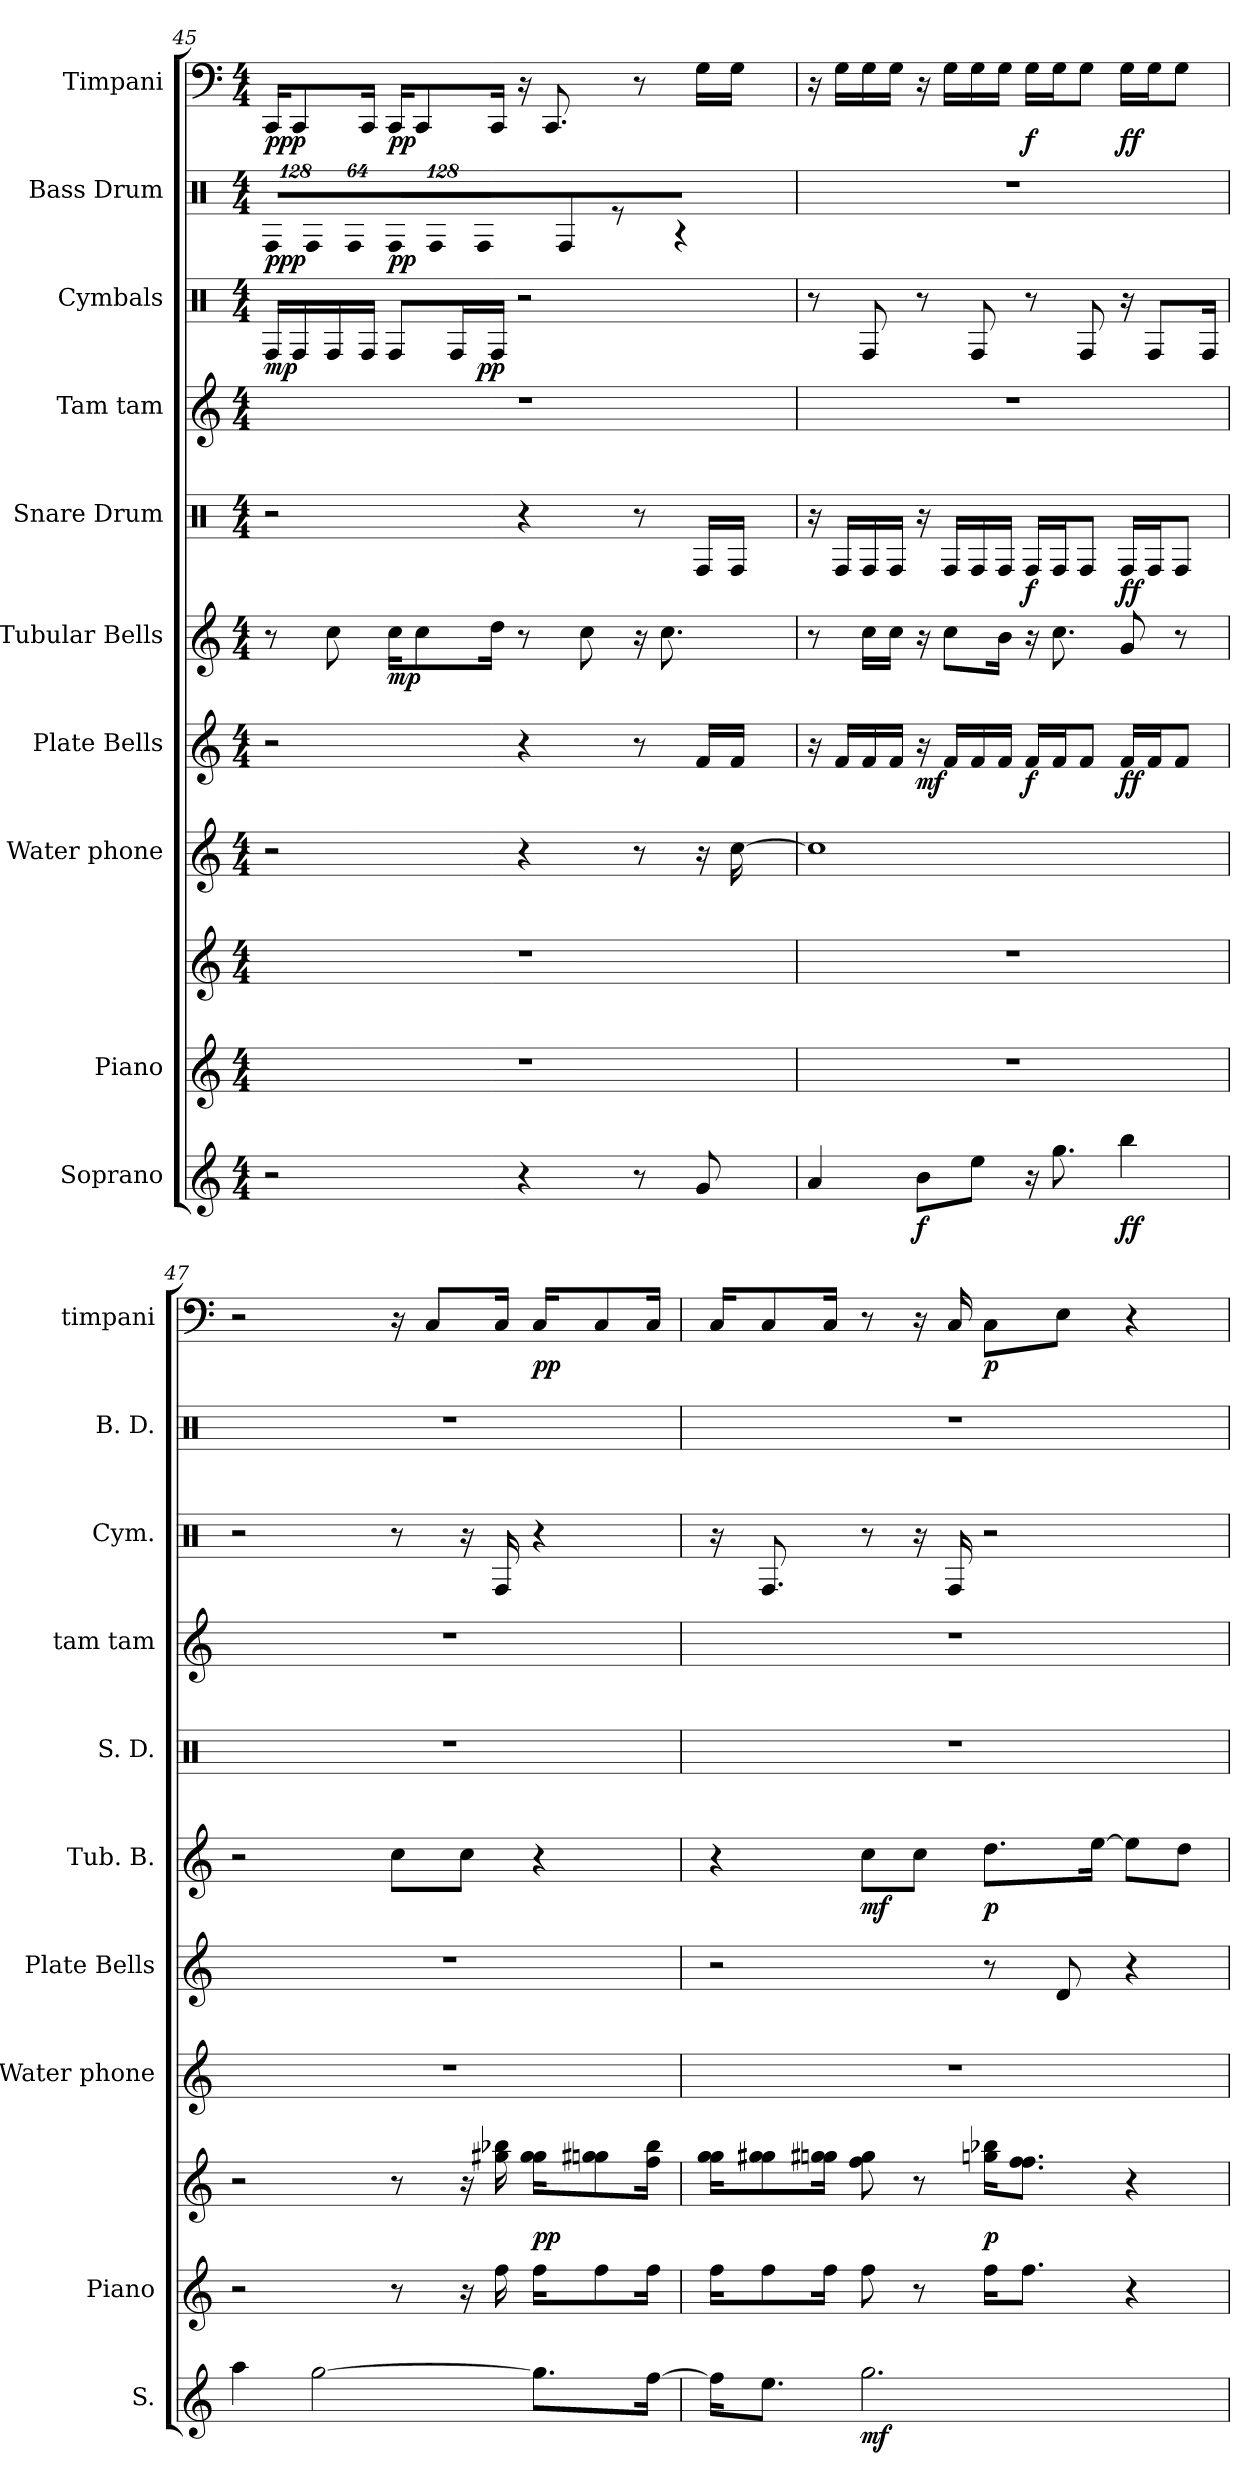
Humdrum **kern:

**kern	**dynam	**kern	**kern	**dynam	**kern	**kern	**dynam	**kern	**dynam	**kern	**dynam	**kern	**kern	**dynam	**kern	**dynam	**kern	**dynam
*part10	*part10	*part9	*part9	*part9	*part8	*part7	*part7	*part6	*part6	*part5	*part5	*part4	*part3	*part3	*part2	*part2	*part1	*part1
*staff11	*staff11	*staff10	*staff9	*staff9/10	*staff8	*staff7	*staff7	*staff6	*staff6	*staff5	*staff5	*staff4	*staff3	*staff3	*staff2	*staff2	*staff1	*staff1
*I"Soprano	*	*I"Piano	*	*	*I"Water phone	*I"Plate Bells	*	*I"Tubular Bells	*	*I"Snare Drum	*	*I"Tam tam	*I"Cymbals	*	*I"Bass Drum	*	*I"Timpani	*
*I'S.	*	*I'Piano	*	*	*I'Water phone	*I'Plate Bells	*	*I'Tub. B.	*	*I'S. D.	*	*I'tam tam	*I'Cym.	*	*I'B. D.	*	*I'timpani	*
*clefG2	*	*clefG2	*clefG2	*	*clefG2	*clefG2	*	*clefG2	*	*clefX	*	*clefG2	*clefX	*	*clefX	*	*clefF4	*
*k[]	*	*k[]	*k[]	*	*k[]	*k[]	*	*k[]	*	*k[]	*	*k[]	*k[]	*	*k[]	*	*k[]	*
*C:	*	*C:	*C:	*	*C:	*C:	*	*C:	*	*C:	*	*C:	*C:	*	*C:	*	*C:	*
*M4/4	*	*M4/4	*M4/4	*	*M4/4	*M4/4	*	*M4/4	*	*M4/4	*	*M4/4	*M4/4	*	*M4/4	*	*M4/4	*
*	*	*	*	*	*	*	*	*	*	*	*	*	*	*	*Xbrackettup	*	*	*
=45	=45	=45	=45	=45	=45	=45	=45	=45	=45	=45	=45	=45	=45	=45	=45	=45	=45	=45
!	!	!	!	!	!	!	!	!	!	!	!	!	!	!	!LO:N:vis=8	!	!	!
*	*	*	*	*	*	*	*	*	*	*	*	*	*^	*	*	*	*	*
2r	.	1r	1r	.	2r	2r	.	8r	.	2r	.	1r	16RFi/LL	4ryy	mp	1024%85RFi/L	ppp	16CCi/KL	ppp
.	.	.	.	.	.	.	.	.	.	.	.	.	16RFi/	.	.	.	.	8CCi/	.
!	!	!	!	!	!	!	!	!	!	!	!	!	!	!	!	!LO:N:vis=8	!	!	!
.	.	.	.	.	.	.	.	.	.	.	.	.	.	.	.	1024%85RFi/	.	.	.
.	.	.	.	.	.	.	.	8cci\	.	.	.	.	16RFi/	.	.	.	.	.	.
!	!	!	!	!	!	!	!	!	!	!	!	!	!	!	!	!LO:N:vis=8	!	!	!
.	.	.	.	.	.	.	.	.	.	.	.	.	.	.	.	512%43RFi/J	.	.	.
.	.	.	.	.	.	.	.	.	.	.	.	.	16RFi/JJ	.	.	.	.	16CCi/Jk	.
!	!	!	!	!	!	!	!	!	!	!	!	!	!	!	!	!LO:N:vis=8	!	!	!
.	.	.	.	.	.	.	.	16cci\KL	mp	.	.	.	8RFi/L	8ryy	.	1024%85RFi/L	pp	16CCi/KL	pp
.	.	.	.	.	.	.	.	8cci\	.	.	.	.	.	.	.	.	.	8CCi/	.
!	!	!	!	!	!	!	!	!	!	!	!	!	!	!	!	!LO:N:vis=8	!	!	!
.	.	.	.	.	.	.	.	.	.	.	.	.	.	.	.	1024%85RFi/	.	.	.
.	.	.	.	.	.	.	.	.	.	.	.	.	16RFi/L	32ryy	.	.	.	.	.
.	.	.	.	.	.	.	.	.	.	.	.	.	.	128ryy	.	.	.	.	.
.	.	.	.	.	.	.	.	.	.	.	.	.	.	512ryy	.	.	.	.	.
!	!	!	!	!	!	!	!	!	!	!	!	!	!	!	!	!LO:N:vis=8	!	!	!
.	.	.	.	.	.	.	.	.	.	.	.	.	.	2ryy	pp	512%43RFi/J	.	.	.
.	.	.	.	.	.	.	.	16ddi\Jk	.	.	.	.	16RFi/JJ	.	.	.	.	16CCi/Jk	.
4r	.	.	.	.	4r	4r	.	8r	.	4r	.	.	2r	.	.	8RFi/	.	16r	.
.	.	.	.	.	.	.	.	.	.	.	.	.	.	.	.	.	.	8.CCi/	.
.	.	.	.	.	.	.	.	8cci\	.	.	.	.	.	.	.	8r	.	.	.
8r	.	.	.	.	8r	8r	.	16r	.	8r	.	.	.	.	.	4r	.	8r	.
.	.	.	.	.	.	.	.	8.cci\	.	.	.	.	.	.	.	.	.	.	.
8gi/	.	.	.	.	16r	16fi/LL	.	.	.	16RFi/LL	.	.	.	.	.	.	.	16Gi\LL	.
.	.	.	.	.	.	.	.	.	.	.	.	.	.	16ryy	.	.	.	.	.
.	.	.	.	.	[16cci\	16fi/JJ	.	.	.	16RFi/JJ	.	.	.	.	.	.	.	16Gi\JJ	.
.	.	.	.	.	.	.	.	.	.	.	.	.	.	64ryy	.	.	.	.	.
.	.	.	.	.	.	.	.	.	.	.	.	.	.	256.ryy	.	.	.	.	.
*	*	*	*	*	*	*	*	*	*	*	*	*	*v	*v	*	*	*	*	*
!!LO:PB:g=z
=46	=46	=46	=46	=46	=46	=46	=46	=46	=46	=46	=46	=46	=46	=46	=46	=46	=46	=46
4ai/	.	1r	1r	.	1cci]	16r	.	8r	.	16r	.	1r	8r	.	1r	.	16r	.
.	.	.	.	.	.	16fi/LL	.	.	.	16RFi/LL	.	.	.	.	.	.	16Gi\LL	.
.	.	.	.	.	.	16fi/	.	16cci\LL	.	16RFi/	.	.	8RFi/	.	.	.	16Gi\	.
.	.	.	.	.	.	16fi/JJ	.	16cci\JJ	.	16RFi/JJ	.	.	.	.	.	.	16Gi\JJ	.
8bi\L	f	.	.	.	.	16r	mf	16r	.	16r	.	.	8r	.	.	.	16r	.
.	.	.	.	.	.	16fi/LL	.	8cci\L	.	16RFi/LL	.	.	.	.	.	.	16Gi\LL	.
8eei\J	.	.	.	.	.	16fi/	.	.	.	16RFi/	.	.	8RFi/	.	.	.	16Gi\	.
.	.	.	.	.	.	16fi/JJ	.	16bi\Jk	.	16RFi/JJ	.	.	.	.	.	.	16Gi\JJ	.
16r	.	.	.	.	.	16fi/LL	f	16r	.	16RFi/LL	f	.	8r	.	.	.	16Gi\LL	f
8.ggi\	.	.	.	.	.	16fi/J	.	8.cci\	.	16RFi/J	.	.	.	.	.	.	16Gi\J	.
.	.	.	.	.	.	8fi/J	.	.	.	8RFi/J	.	.	8RFi/	.	.	.	8Gi\J	.
4bbi\	ff	.	.	.	.	16fi/LL	ff	8gi/	.	16RFi/LL	ff	.	16r	.	.	.	16Gi\LL	ff
.	.	.	.	.	.	16fi/J	.	.	.	16RFi/J	.	.	8RFi/L	.	.	.	16Gi\J	.
.	.	.	.	.	.	8fi/J	.	8r	.	8RFi/J	.	.	.	.	.	.	8Gi\J	.
.	.	.	.	.	.	.	.	.	.	.	.	.	16RFi/Jk	.	.	.	.	.
=47	=47	=47	=47	=47	=47	=47	=47	=47	=47	=47	=47	=47	=47	=47	=47	=47	=47	=47
4aai\	.	2r	2r	.	1r	1r	.	2r	.	1r	.	1r	2r	.	1r	.	2r	.
[2ggi\	.	.	.	.	.	.	.	.	.	.	.	.	.	.	.	.	.	.
.	.	8r	8r	.	.	.	.	8cci\L	.	.	.	.	8r	.	.	.	16r	.
.	.	.	.	.	.	.	.	.	.	.	.	.	.	.	.	.	8Ci/L	.
.	.	16r	16r	.	.	.	.	8cci\J	.	.	.	.	16r	.	.	.	.	.
.	.	16ffi\	16gg#Xi\ 16bb-Xi	.	.	.	.	.	.	.	.	.	16RFi/	.	.	.	16Ci/Jk	.
8.ggi\L]	.	16ffi\KL	16gg#i\ 16gg#iKL	pp	.	.	.	4r	.	.	.	.	4r	.	.	.	16Ci/KL	pp
.	.	8ffi\	8gg#Xi\ 8ggni	.	.	.	.	.	.	.	.	.	.	.	.	.	8Ci/	.
[16ffi\Jk	.	16ffi\Jk	16ffi\ 16bb-iJk	.	.	.	.	.	.	.	.	.	.	.	.	.	16Ci/Jk	.
=48	=48	=48	=48	=48	=48	=48	=48	=48	=48	=48	=48	=48	=48	=48	=48	=48	=48	=48
16ffi\KL]	.	16ffi\KL	16ggi\ 16ggiKL	.	1r	2r	.	4r	.	1r	.	1r	16r	.	1r	.	16Ci/KL	.
8.eei\J	.	8ffi\	8gg#Xi\ 8gg#i	.	.	.	.	.	.	.	.	.	8.RFi/	.	.	.	8Ci/	.
.	.	16ffi\Jk	16ggni\ 16gg#XiJk	.	.	.	.	.	.	.	.	.	.	.	.	.	16Ci/Jk	.
2.ggi\	mf	8ffi\	8ffi\ 8gg#i	.	.	.	.	8cci\L	mf	.	.	.	8r	.	.	.	8r	.
.	.	8r	8r	.	.	.	.	8cci\J	.	.	.	.	16r	.	.	.	16r	.
.	.	.	.	.	.	.	.	.	.	.	.	.	16RFi/	.	.	.	16Ci/	.
.	.	16ffi\KL	16ggni\ 16bb-XiKL	p	.	8r	.	8.ddi\L	p	.	.	.	2r	.	.	.	8Ci\L	p
.	.	8.ffi\J	8.ffi\ 8.ffiJ	.	.	.	.	.	.	.	.	.	.	.	.	.	.	.
.	.	.	.	.	.	8di/	.	.	.	.	.	.	.	.	.	.	8Ei\J	.
.	.	.	.	.	.	.	.	[16eei\Jk	.	.	.	.	.	.	.	.	.	.
.	.	4r	4r	.	.	4r	.	8eei\L]	.	.	.	.	.	.	.	.	4r	.
.	.	.	.	.	.	.	.	8ddi\J	.	.	.	.	.	.	.	.	.	.
=	=	=	=	=	=	=	=	=	=	=	=	=	=	=	=	=	=	=
*-	*-	*-	*-	*-	*-	*-	*-	*-	*-	*-	*-	*-	*-	*-	*-	*-	*-	*-
